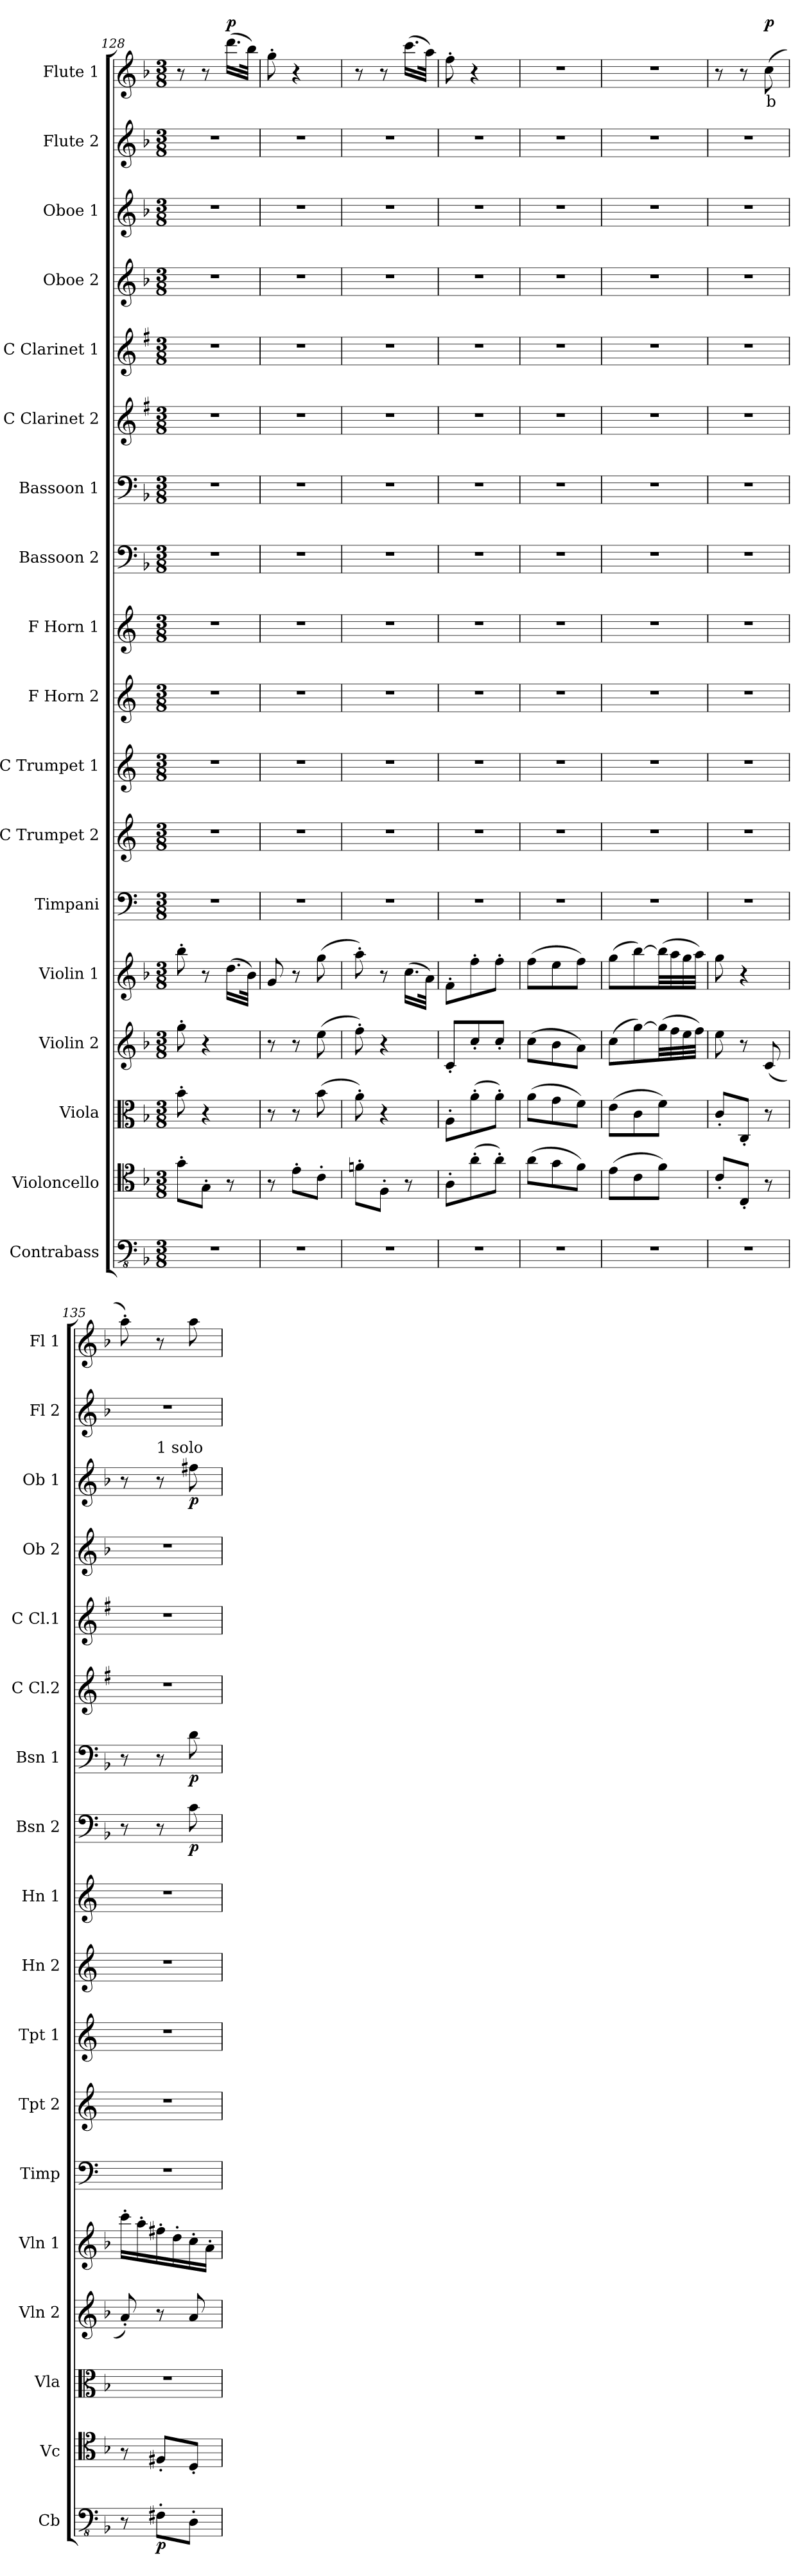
**kern	**dynam	**kern	**kern	**kern	**kern	**kern	**kern	**kern	**kern	**kern	**kern	**dynam	**kern	**dynam	**kern	**kern	**kern	**kern	**dynam	**kern	**kern	**text	**dynam
*part18	*part18	*part17	*part16	*part15	*part14	*part13	*part12	*part11	*part10	*part9	*part8	*part8	*part7	*part7	*part6	*part5	*part4	*part3	*part3	*part2	*part1	*part1	*part1
*staff18	*staff18	*staff17	*staff16	*staff15	*staff14	*staff13	*staff12	*staff11	*staff10	*staff9	*staff8	*staff8	*staff7	*staff7	*staff6	*staff5	*staff4	*staff3	*staff3	*staff2	*staff1	*staff1	*staff1
*I"Contrabass	*	*I"Violoncello	*I"Viola	*I"Violin 2	*I"Violin 1	*I"Timpani	*I"C Trumpet 2	*I"C Trumpet 1	*I"F Horn 2	*I"F Horn 1	*I"Bassoon 2	*	*I"Bassoon 1	*	*I"C Clarinet 2	*I"C Clarinet 1	*I"Oboe 2	*I"Oboe 1	*	*I"Flute 2	*I"Flute 1	*	*
*I'Cb	*	*I'Vc	*I'Vla	*I'Vln 2	*I'Vln 1	*I'Timp	*I'Tpt 2	*I'Tpt 1	*I'Hn 2	*I'Hn 1	*I'Bsn 2	*	*I'Bsn 1	*	*I'C Cl.2	*I'C Cl.1	*I'Ob 2	*I'Ob 1	*	*I'Fl 2	*I'Fl 1	*	*
*clefFv4	*	*clefC4	*clefC3	*clefG2	*clefG2	*clefF4	*clefG2	*clefG2	*clefG2	*clefG2	*clefF4	*	*clefF4	*	*clefG2	*clefG2	*clefG2	*clefG2	*	*clefG2	*clefG2	*	*
*	*	*	*	*	*	*	*	*	*ITrd4c7	*ITrd4c7	*	*	*	*	*ITrd1c2	*ITrd1c2	*	*	*	*	*	*	*
*k[b-]	*	*k[b-]	*k[b-]	*k[b-]	*k[b-]	*k[]	*k[]	*k[]	*k[b-]	*k[b-]	*k[b-]	*	*k[b-]	*	*k[b-]	*k[b-]	*k[b-]	*k[b-]	*	*k[b-]	*k[b-]	*	*
*F:	*	*F:	*F:	*F:	*F:	*	*	*	*	*	*F:	*	*F:	*	*F:	*F:	*F:	*F:	*	*F:	*F:	*	*
*M3/8	*	*M3/8	*M3/8	*M3/8	*M3/8	*M3/8	*M3/8	*M3/8	*M3/8	*M3/8	*M3/8	*	*M3/8	*	*M3/8	*M3/8	*M3/8	*M3/8	*	*M3/8	*M3/8	*	*
=128	=128	=128	=128	=128	=128	=128	=128	=128	=128	=128	=128	=128	=128	=128	=128	=128	=128	=128	=128	=128	=128	=128	=128
4.r	.	8g'\L	8b-'\	8gg'\	8bb-'\	4.r	4.r	4.r	4.r	4.r	4.r	.	4.r	.	4.r	4.r	4.r	4.r	.	4.r	8r	.	.
.	.	8G'\J	4r	4r	8r	.	.	.	.	.	.	.	.	.	.	.	.	.	.	.	8r	.	.
!	!	!	!	!	!	!	!	!	!	!	!	!	!	!	!	!	!	!	!	!	!	!	!LO:DY:b
.	.	8r	.	.	(16.dd\LL	.	.	.	.	.	.	.	.	.	.	.	.	.	.	.	(16.ddd\LL	.	p
.	.	.	.	.	32b-\JJk)	.	.	.	.	.	.	.	.	.	.	.	.	.	.	.	32bb-\JJk)	.	.
=129	=129	=129	=129	=129	=129	=129	=129	=129	=129	=129	=129	=129	=129	=129	=129	=129	=129	=129	=129	=129	=129	=129	=129
4.r	.	8r	8r	8r	8g/	4.r	4.r	4.r	4.r	4.r	4.r	.	4.r	.	4.r	4.r	4.r	4.r	.	4.r	8gg'\	.	.
.	.	8e'\L	8r	8r	8r	.	.	.	.	.	.	.	.	.	.	.	.	.	.	.	4r	.	.
.	.	8c'\J	(8b-\	(8ee\	(8gg\	.	.	.	.	.	.	.	.	.	.	.	.	.	.	.	.	.	.
=130	=130	=130	=130	=130	=130	=130	=130	=130	=130	=130	=130	=130	=130	=130	=130	=130	=130	=130	=130	=130	=130	=130	=130
4.r	.	8fn'\L	8a'\)	8ff'\)	8aa'\)	4.r	4.r	4.r	4.r	4.r	4.r	.	4.r	.	4.r	4.r	4.r	4.r	.	4.r	8r	.	.
.	.	8F'\J	4r	4r	8r	.	.	.	.	.	.	.	.	.	.	.	.	.	.	.	8r	.	.
.	.	8r	.	.	(16.cc\LL	.	.	.	.	.	.	.	.	.	.	.	.	.	.	.	(16.ccc\LL	.	.
.	.	.	.	.	32a\JJk)	.	.	.	.	.	.	.	.	.	.	.	.	.	.	.	32aa\JJk)	.	.
=131	=131	=131	=131	=131	=131	=131	=131	=131	=131	=131	=131	=131	=131	=131	=131	=131	=131	=131	=131	=131	=131	=131	=131
4.r	.	8A'\L	8A'\L	8c'/L	8f'\L	4.r	4.r	4.r	4.r	4.r	4.r	.	4.r	.	4.r	4.r	4.r	4.r	.	4.r	8ff'\	.	.
.	.	(8a'\	(8a'\	8cc'/	8ff'\	.	.	.	.	.	.	.	.	.	.	.	.	.	.	.	4r	.	.
.	.	8a'\J)	8a'\J)	8cc'/J	8ff'\J	.	.	.	.	.	.	.	.	.	.	.	.	.	.	.	.	.	.
=132	=132	=132	=132	=132	=132	=132	=132	=132	=132	=132	=132	=132	=132	=132	=132	=132	=132	=132	=132	=132	=132	=132	=132
4.r	.	(8a\L	(8a\L	(8cc\L	(8ff\L	4.r	4.r	4.r	4.r	4.r	4.r	.	4.r	.	4.r	4.r	4.r	4.r	.	4.r	4.r	.	.
.	.	8g\	8g\	8b-\	8ee\	.	.	.	.	.	.	.	.	.	.	.	.	.	.	.	.	.	.
.	.	8f\J)	8f\J)	8a\J)	8ff\J)	.	.	.	.	.	.	.	.	.	.	.	.	.	.	.	.	.	.
!!LO:PB:g=z
=133	=133	=133	=133	=133	=133	=133	=133	=133	=133	=133	=133	=133	=133	=133	=133	=133	=133	=133	=133	=133	=133	=133	=133
4.r	.	(8e\L	(8e\L	(8cc\L	(8gg\L	4.r	4.r	4.r	4.r	4.r	4.r	.	4.r	.	4.r	4.r	4.r	4.r	.	4.r	4.r	.	.
.	.	8c\	8c\	[8gg\)	[8bb-\)	.	.	.	.	.	.	.	.	.	.	.	.	.	.	.	.	.	.
.	.	8f\J)	8f\J)	(32gg\LL]	(32bb-\LL]	.	.	.	.	.	.	.	.	.	.	.	.	.	.	.	.	.	.
.	.	.	.	32ff\	32aa\	.	.	.	.	.	.	.	.	.	.	.	.	.	.	.	.	.	.
.	.	.	.	32ee\	32gg\	.	.	.	.	.	.	.	.	.	.	.	.	.	.	.	.	.	.
.	.	.	.	32ff\JJJ)	32aa\JJJ)	.	.	.	.	.	.	.	.	.	.	.	.	.	.	.	.	.	.
=134	=134	=134	=134	=134	=134	=134	=134	=134	=134	=134	=134	=134	=134	=134	=134	=134	=134	=134	=134	=134	=134	=134	=134
4.r	.	8c'/L	8c'/L	8ee\	8gg\	4.r	4.r	4.r	4.r	4.r	4.r	.	4.r	.	4.r	4.r	4.r	4.r	.	4.r	8r	.	.
.	.	8C'/J	8C'/J	8r	4r	.	.	.	.	.	.	.	.	.	.	.	.	.	.	.	8r	.	.
!	!	!	!	!	!	!	!	!	!	!	!	!	!	!	!	!	!	!	!	!	!	!LO:LY:b:color=#FF0000	!LO:DY:b
.	.	8r	8r	(8c/	.	.	.	.	.	.	.	.	.	.	.	.	.	.	.	.	(8cc\	b	p
=135	=135	=135	=135	=135	=135	=135	=135	=135	=135	=135	=135	=135	=135	=135	=135	=135	=135	=135	=135	=135	=135	=135	=135
8r	.	8r	4.r	8a'/)	16ccc'\LL	4.r	4.r	4.r	4.r	4.r	8r	.	8r	.	4.r	4.r	4.r	8r	.	4.r	8aa'\)	.	.
.	.	.	.	.	16aa'\	.	.	.	.	.	.	.	.	.	.	.	.	.	.	.	.	.	.
!	!	!	!	!	!	!	!	!	!	!	!	!	!	!	!	!	!	!LO:TX:a:t=1 solo	!	!	!	!	!
!	!LO:DY:b	!	!	!	!	!	!	!	!	!	!	!	!	!	!	!	!	!	!	!	!	!	!
8FF#X'\L	p	8F#X'/L	.	8r	16ff#X'\	.	.	.	.	.	8r	.	8r	.	.	.	.	8r	.	.	8r	.	.
.	.	.	.	.	16dd'\	.	.	.	.	.	.	.	.	.	.	.	.	.	.	.	.	.	.
!	!	!	!	!	!	!	!	!	!	!	!	!LO:DY:b	!	!LO:DY:b	!	!	!	!	!LO:DY:b	!	!	!	!
8DD'\J	.	8D'/J	.	8a/	16cc'\	.	.	.	.	.	8c\	p	8d\	p	.	.	.	8ff#X\	p	.	8aa\	.	.
.	.	.	.	.	16a'\JJ	.	.	.	.	.	.	.	.	.	.	.	.	.	.	.	.	.	.
=	=	=	=	=	=	=	=	=	=	=	=	=	=	=	=	=	=	=	=	=	=	=	=
*-	*-	*-	*-	*-	*-	*-	*-	*-	*-	*-	*-	*-	*-	*-	*-	*-	*-	*-	*-	*-	*-	*-	*-
